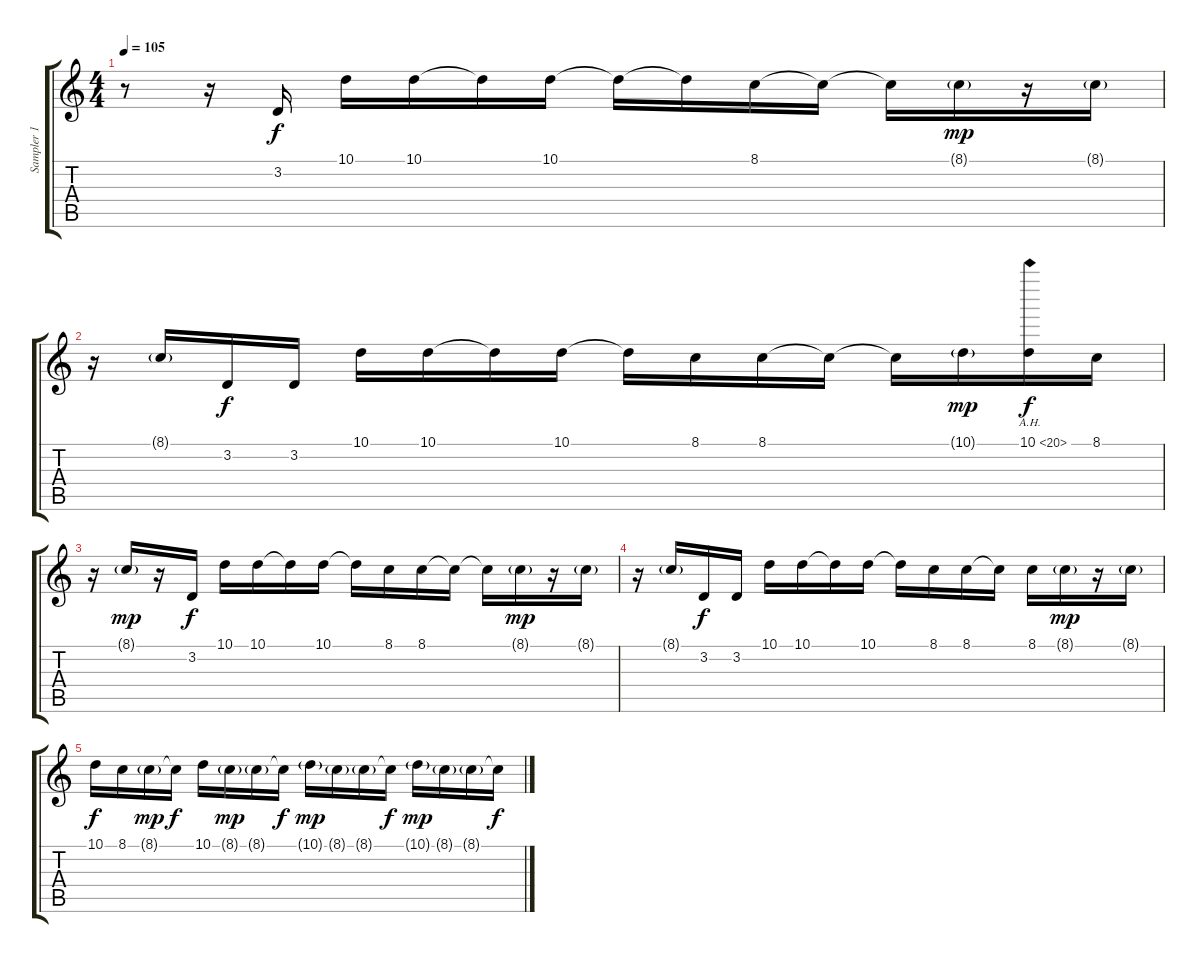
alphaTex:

\track ("Sampler 1 (Joseph Hahn)" "Sampler 1 ") {instrument fx1rain}
\staff {score tabs}
\tuning (E4 B3 G3 D3 A2 E2) {hide}
\ts (4 4)
\tempo 105
\clef g2
\ks c
r.8{dy mp} r.16 3.2.16{dy f} 10.1.16 10.1.16 10.1{t}.16 10.1.16 10.1{t}.16 10.1{t}.16 8.1.16 8.1{t}.16 8.1{t}.16 8.1{g}.16{dy mp} r.16 8.1{g}.16 |
r.16 8.1{g}.16 3.2.16{dy f} 3.2.16 10.1.16 10.1.16 10.1{t}.16 10.1.16 10.1{t}.16 8.1.16 8.1.16 8.1{t}.16 8.1{t}.16 10.1{g}.16{dy mp} 10.1{ah 10}.16{dy f} 8.1.16 |
r.16 8.1{g}.16{dy mp} r.16 3.2.16{dy f} 10.1.16 10.1.16 10.1{t}.16 10.1.16 10.1{t}.16 8.1.16 8.1.16 8.1{t}.16 8.1{t}.16 8.1{g}.16{dy mp} r.16 8.1{g}.16 |
r.16 8.1{g}.16 3.2.16{dy f} 3.2.16 10.1.16 10.1.16 10.1{t}.16 10.1.16 10.1{t}.16 8.1.16 8.1.16 8.1{t}.16 8.1.16 8.1{g}.16{dy mp} r.16 8.1{g}.16 |
10.1.16{dy f} 8.1.16 8.1{g}.16{dy mp} 8.1{t}.16{dy f} 10.1.16 8.1{g}.16{dy mp} 8.1{g}.16 8.1{t}.16{dy f} 10.1{g}.16{dy mp} 8.1{g}.16 8.1{g}.16 8.1{t}.16{dy f} 10.1{g}.16{dy mp} 8.1{g}.16 8.1{g}.16 8.1{t}.16{dy f}
